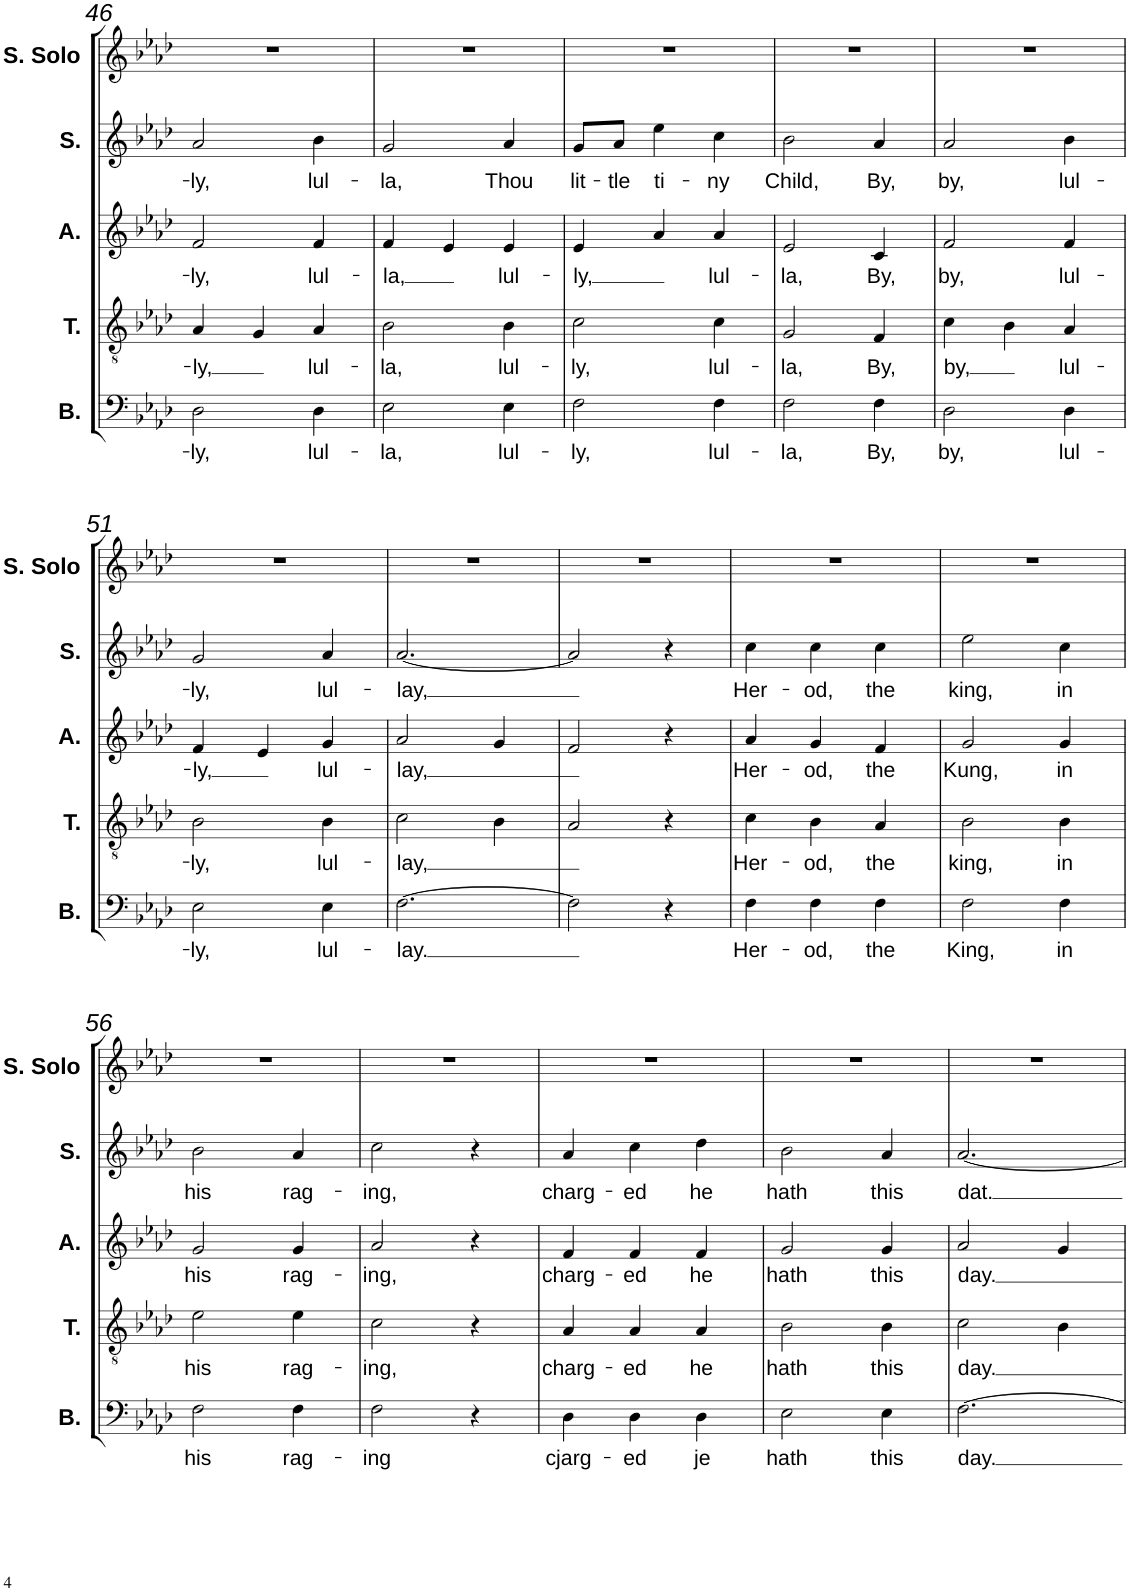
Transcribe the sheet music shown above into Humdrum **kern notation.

**kern	**text	**kern	**text	**kern	**text	**kern	**text	**kern
*part5	*part5	*part4	*part4	*part3	*part3	*part2	*part2	*part1
*staff5	*staff5	*staff4	*staff4	*staff3	*staff3	*staff2	*staff2	*staff1
*I"Bass	*	*I"Tenor	*	*I"Alto	*	*I"Soprano	*	*I"Soprano Solo
*I'B.	*	*I'T.	*	*I'A.	*	*I'S.	*	*I'S. Solo
!!LO:PB:g=z
*clefF4	*	*clefGv2	*	*clefG2	*	*clefG2	*	*clefG2
*k[b-e-a-d-]	*	*k[b-e-a-d-]	*	*k[b-e-a-d-]	*	*k[b-e-a-d-]	*	*k[b-e-a-d-]
*A-:	*	*A-:	*	*A-:	*	*A-:	*	*A-:
*M3/4	*	*M3/4	*	*M3/4	*	*M3/4	*	*M3/4
=46	=46	=46	=46	=46	=46	=46	=46	=46
!	!LO:LY:b	!	!LO:LY:b	!	!LO:LY:b	!	!LO:LY:b	!
2D-\	-ly,	4A-/	-ly,	2f/	-ly,	2a-/	-ly,	2.r
.	.	4G/	.	.	.	.	.	.
!	!LO:LY:b	!	!LO:LY:b	!	!LO:LY:b	!	!LO:LY:b	!
4D-\	lul-	4A-/	lul-	4f/	lul-	4b-\	lul-	.
=47	=47	=47	=47	=47	=47	=47	=47	=47
!	!LO:LY:b	!	!LO:LY:b	!	!LO:LY:b	!	!LO:LY:b	!
2E-\	-la,	2B-\	-la,	4f/	-la,	2g/	-la,	2.r
.	.	.	.	4e-/	.	.	.	.
!	!LO:LY:b	!	!LO:LY:b	!	!LO:LY:b	!	!LO:LY:b	!
4E-\	lul-	4B-\	lul-	4e-/	lul-	4a-/	Thou	.
=48	=48	=48	=48	=48	=48	=48	=48	=48
!	!LO:LY:b	!	!LO:LY:b	!	!LO:LY:b	!	!LO:LY:b	!
2F\	-ly,	2c\	-ly,	4e-/	-ly,	8g/L	lit-	2.r
!	!	!	!	!	!	!	!LO:LY:b	!
.	.	.	.	.	.	8a-/J	-tle	.
!	!	!	!	!	!	!	!LO:LY:b	!
.	.	.	.	4a-/	.	4ee-\	ti-	.
!	!LO:LY:b	!	!LO:LY:b	!	!LO:LY:b	!	!LO:LY:b	!
4F\	lul-	4c\	lul-	4a-/	lul-	4cc\	-ny	.
=49	=49	=49	=49	=49	=49	=49	=49	=49
!	!LO:LY:b	!	!LO:LY:b	!	!LO:LY:b	!	!LO:LY:b	!
2F\	-la,	2G/	-la,	2e-/	-la,	2b-\	Child,	2.r
!	!LO:LY:b	!	!LO:LY:b	!	!LO:LY:b	!	!LO:LY:b	!
4F\	By,	4F/	By,	4c/	By,	4a-/	By,	.
=50	=50	=50	=50	=50	=50	=50	=50	=50
!	!LO:LY:b	!	!LO:LY:b	!	!LO:LY:b	!	!LO:LY:b	!
2D-\	by,	4c\	by,	2f/	by,	2a-/	by,	2.r
.	.	4B-\	.	.	.	.	.	.
!	!LO:LY:b	!	!LO:LY:b	!	!LO:LY:b	!	!LO:LY:b	!
4D-\	lul-	4A-/	lul-	4f/	lul-	4b-\	lul-	.
!!LO:LB:g=z
=51	=51	=51	=51	=51	=51	=51	=51	=51
!	!LO:LY:b	!	!LO:LY:b	!	!LO:LY:b	!	!LO:LY:b	!
2E-\	-ly,	2B-\	-ly,	4f/	-ly,	2g/	-ly,	2.r
.	.	.	.	4e-/	.	.	.	.
!	!LO:LY:b	!	!LO:LY:b	!	!LO:LY:b	!	!LO:LY:b	!
4E-\	lul-	4B-\	lul-	4g/	lul-	4a-/	lul-	.
=52	=52	=52	=52	=52	=52	=52	=52	=52
!	!LO:LY:b	!	!LO:LY:b	!	!LO:LY:b	!	!LO:LY:b	!
[2.F\	-lay.	2c\	-lay,	2a-/	-lay,	[2.a-/	-lay,	2.r
.	.	4B-\	.	4g/	.	.	.	.
=53	=53	=53	=53	=53	=53	=53	=53	=53
2F\]	.	2A-/	.	2f/	.	2a-/]	.	2.r
4r	.	4r	.	4r	.	4r	.	.
=54	=54	=54	=54	=54	=54	=54	=54	=54
!	!LO:LY:b	!	!LO:LY:b	!	!LO:LY:b	!	!LO:LY:b	!
4F\	Her-	4c\	Her-	4a-/	Her-	4cc\	Her-	2.r
!	!LO:LY:b	!	!LO:LY:b	!	!LO:LY:b	!	!LO:LY:b	!
4F\	-od,	4B-\	-od,	4g/	-od,	4cc\	-od,	.
!	!LO:LY:b	!	!LO:LY:b	!	!LO:LY:b	!	!LO:LY:b	!
4F\	the	4A-/	the	4f/	the	4cc\	the	.
=55	=55	=55	=55	=55	=55	=55	=55	=55
!	!LO:LY:b	!	!LO:LY:b	!	!LO:LY:b	!	!LO:LY:b	!
2F\	King,	2B-\	king,	2g/	Kung,	2ee-\	king,	2.r
!	!LO:LY:b	!	!LO:LY:b	!	!LO:LY:b	!	!LO:LY:b	!
4F\	in	4B-\	in	4g/	in	4cc\	in	.
!!LO:LB:g=z
=56	=56	=56	=56	=56	=56	=56	=56	=56
!	!LO:LY:b	!	!LO:LY:b	!	!LO:LY:b	!	!LO:LY:b	!
2F\	his	2e-\	his	2g/	his	2b-\	his	2.r
!	!LO:LY:b	!	!LO:LY:b	!	!LO:LY:b	!	!LO:LY:b	!
4F\	rag-	4e-\	rag-	4g/	rag-	4a-/	rag-	.
=57	=57	=57	=57	=57	=57	=57	=57	=57
!	!LO:LY:b	!	!LO:LY:b	!	!LO:LY:b	!	!LO:LY:b	!
2F\	-ing	2c\	-ing,	2a-/	-ing,	2cc\	-ing,	2.r
4r	.	4r	.	4r	.	4r	.	.
=58	=58	=58	=58	=58	=58	=58	=58	=58
!	!LO:LY:b	!	!LO:LY:b	!	!LO:LY:b	!	!LO:LY:b	!
4D-\	cjarg-	4A-/	charg-	4f/	charg-	4a-/	charg-	2.r
!	!LO:LY:b	!	!LO:LY:b	!	!LO:LY:b	!	!LO:LY:b	!
4D-\	-ed	4A-/	-ed	4f/	-ed	4cc\	-ed	.
!	!LO:LY:b	!	!LO:LY:b	!	!LO:LY:b	!	!LO:LY:b	!
4D-\	je	4A-/	he	4f/	he	4dd-\	he	.
=59	=59	=59	=59	=59	=59	=59	=59	=59
!	!LO:LY:b	!	!LO:LY:b	!	!LO:LY:b	!	!LO:LY:b	!
2E-\	hath	2B-\	hath	2g/	hath	2b-\	hath	2.r
!	!LO:LY:b	!	!LO:LY:b	!	!LO:LY:b	!	!LO:LY:b	!
4E-\	this	4B-\	this	4g/	this	4a-/	this	.
=60	=60	=60	=60	=60	=60	=60	=60	=60
!	!LO:LY:b	!	!LO:LY:b	!	!LO:LY:b	!	!LO:LY:b	!
[2.F\	day.	2c\	day.	2a-/	day.	[2.a-/	dat.	2.r
.	.	4B-\	.	4g/	.	.	.	.
=	=	=	=	=	=	=	=	=
*-	*-	*-	*-	*-	*-	*-	*-	*-
